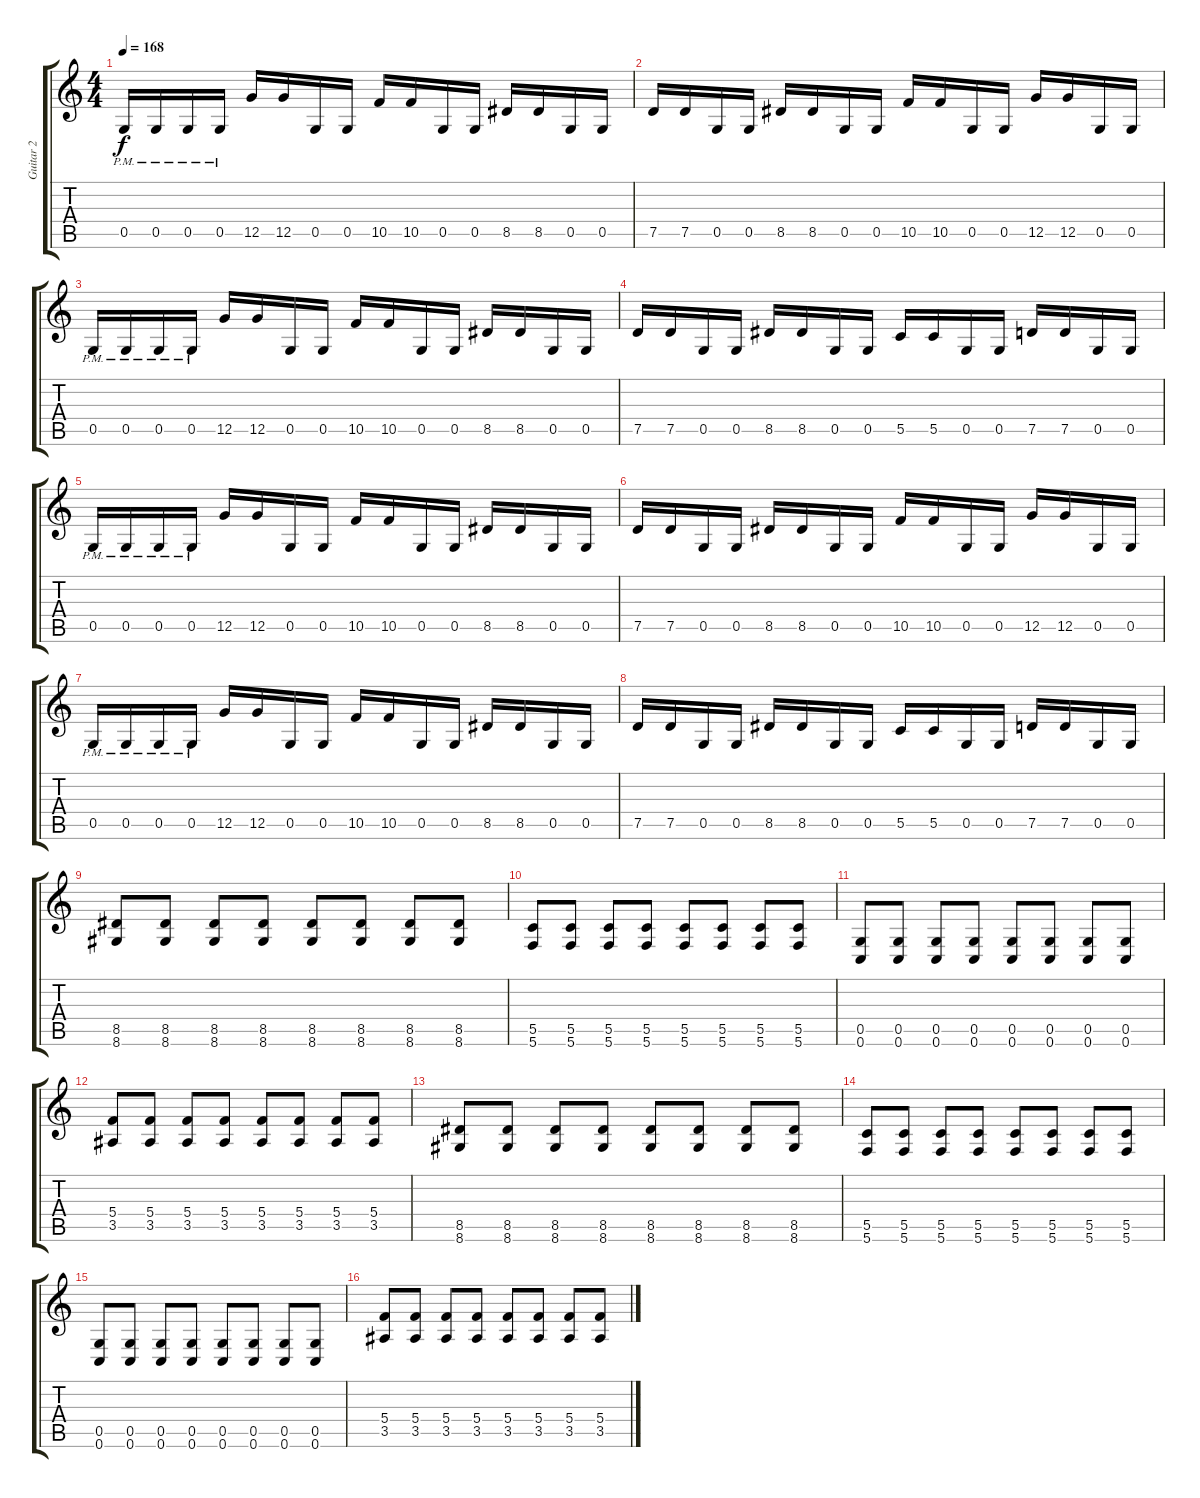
\track ("Guitar 2" "Guitar 2") {instrument distortionguitar}
\staff {score tabs}
\tuning (D4 A3 F3 C3 G2 C2) {hide}
\ts (4 4)
\tempo 168
\clef g2
\ks c
0.5{pm}.16{dy f} 0.5{pm}.16 0.5{pm}.16 0.5{pm}.16 12.5.16 12.5.16 0.5.16 0.5.16 10.5.16 10.5.16 0.5.16 0.5.16 8.5.16 8.5.16 0.5.16 0.5.16 |
7.5.16 7.5.16 0.5.16 0.5.16 8.5.16 8.5.16 0.5.16 0.5.16 10.5.16 10.5.16 0.5.16 0.5.16 12.5.16 12.5.16 0.5.16 0.5.16 |
0.5{pm}.16 0.5{pm}.16 0.5{pm}.16 0.5{pm}.16 12.5.16 12.5.16 0.5.16 0.5.16 10.5.16 10.5.16 0.5.16 0.5.16 8.5.16 8.5.16 0.5.16 0.5.16 |
7.5.16 7.5.16 0.5.16 0.5.16 8.5.16 8.5.16 0.5.16 0.5.16 5.5.16 5.5.16 0.5.16 0.5.16 7.5.16 7.5.16 0.5.16 0.5.16 |
0.5{pm}.16 0.5{pm}.16 0.5{pm}.16 0.5{pm}.16 12.5.16 12.5.16 0.5.16 0.5.16 10.5.16 10.5.16 0.5.16 0.5.16 8.5.16 8.5.16 0.5.16 0.5.16 |
7.5.16 7.5.16 0.5.16 0.5.16 8.5.16 8.5.16 0.5.16 0.5.16 10.5.16 10.5.16 0.5.16 0.5.16 12.5.16 12.5.16 0.5.16 0.5.16 |
0.5{pm}.16 0.5{pm}.16 0.5{pm}.16 0.5{pm}.16 12.5.16 12.5.16 0.5.16 0.5.16 10.5.16 10.5.16 0.5.16 0.5.16 8.5.16 8.5.16 0.5.16 0.5.16 |
7.5.16 7.5.16 0.5.16 0.5.16 8.5.16 8.5.16 0.5.16 0.5.16 5.5.16 5.5.16 0.5.16 0.5.16 7.5.16 7.5.16 0.5.16 0.5.16 |
(8.5 8.6).8 (8.5 8.6).8 (8.5 8.6).8 (8.5 8.6).8 (8.5 8.6).8 (8.5 8.6).8 (8.5 8.6).8 (8.5 8.6).8 |
(5.5 5.6).8 (5.5 5.6).8 (5.5 5.6).8 (5.5 5.6).8 (5.5 5.6).8 (5.5 5.6).8 (5.5 5.6).8 (5.5 5.6).8 |
(0.5 0.6).8 (0.5 0.6).8 (0.5 0.6).8 (0.5 0.6).8 (0.5 0.6).8 (0.5 0.6).8 (0.5 0.6).8 (0.5 0.6).8 |
(5.4 3.5).8 (5.4 3.5).8 (5.4 3.5).8 (5.4 3.5).8 (5.4 3.5).8 (5.4 3.5).8 (5.4 3.5).8 (5.4 3.5).8 |
(8.5 8.6).8 (8.5 8.6).8 (8.5 8.6).8 (8.5 8.6).8 (8.5 8.6).8 (8.5 8.6).8 (8.5 8.6).8 (8.5 8.6).8 |
(5.5 5.6).8 (5.5 5.6).8 (5.5 5.6).8 (5.5 5.6).8 (5.5 5.6).8 (5.5 5.6).8 (5.5 5.6).8 (5.5 5.6).8 |
(0.5 0.6).8 (0.5 0.6).8 (0.5 0.6).8 (0.5 0.6).8 (0.5 0.6).8 (0.5 0.6).8 (0.5 0.6).8 (0.5 0.6).8 |
(5.4 3.5).8 (5.4 3.5).8 (5.4 3.5).8 (5.4 3.5).8 (5.4 3.5).8 (5.4 3.5).8 (5.4 3.5).8 (5.4 3.5).8
